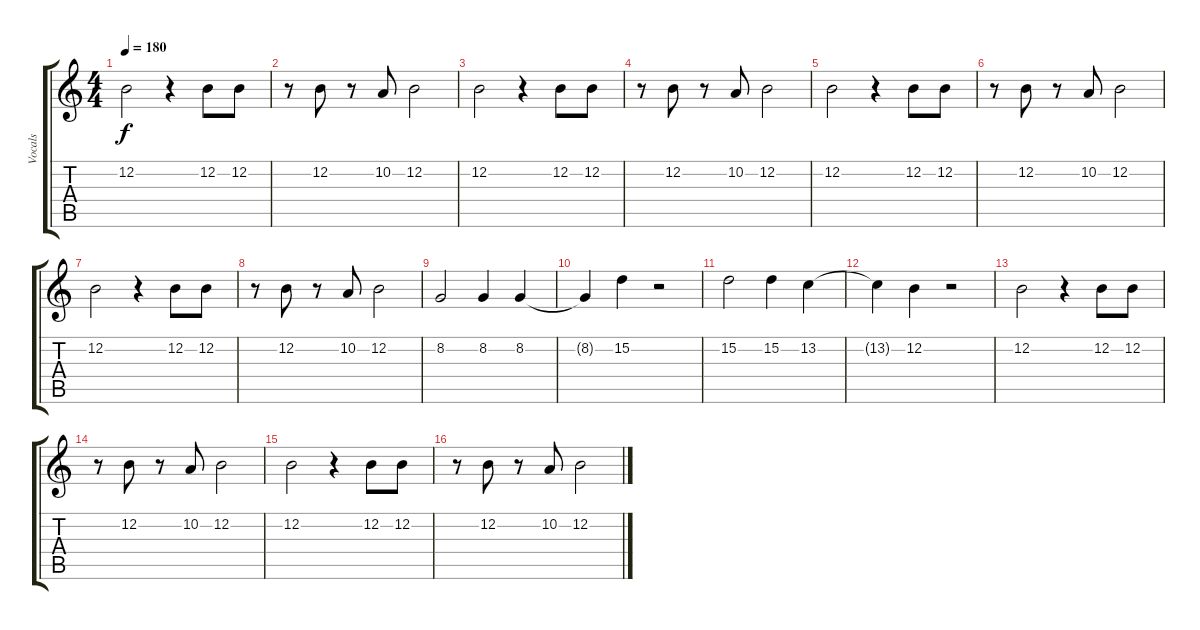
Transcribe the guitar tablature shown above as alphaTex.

\track ("Vocals" "Vocals") {instrument lead8bassandlead}
\staff {score tabs}
\tuning (E4 B3 G3 D3 A2 E2) {hide}
\ts (4 4)
\tempo 180
\clef g2
\ks c
12.2.2{dy f} r.4 12.2.8 12.2.8 |
r.8 12.2.8 r.8 10.2.8 12.2.2 |
12.2.2 r.4 12.2.8 12.2.8 |
r.8 12.2.8 r.8 10.2.8 12.2.2 |
12.2.2 r.4 12.2.8 12.2.8 |
r.8 12.2.8 r.8 10.2.8 12.2.2 |
12.2.2 r.4 12.2.8 12.2.8 |
r.8 12.2.8 r.8 10.2.8 12.2.2 |
8.2.2 8.2.4 8.2.4 |
8.2{t}.4 15.2.4 r.2 |
15.2.2 15.2.4 13.2.4 |
13.2{t}.4 12.2.4 r.2 |
12.2.2 r.4 12.2.8 12.2.8 |
r.8 12.2.8 r.8 10.2.8 12.2.2 |
12.2.2 r.4 12.2.8 12.2.8 |
r.8 12.2.8 r.8 10.2.8 12.2.2
